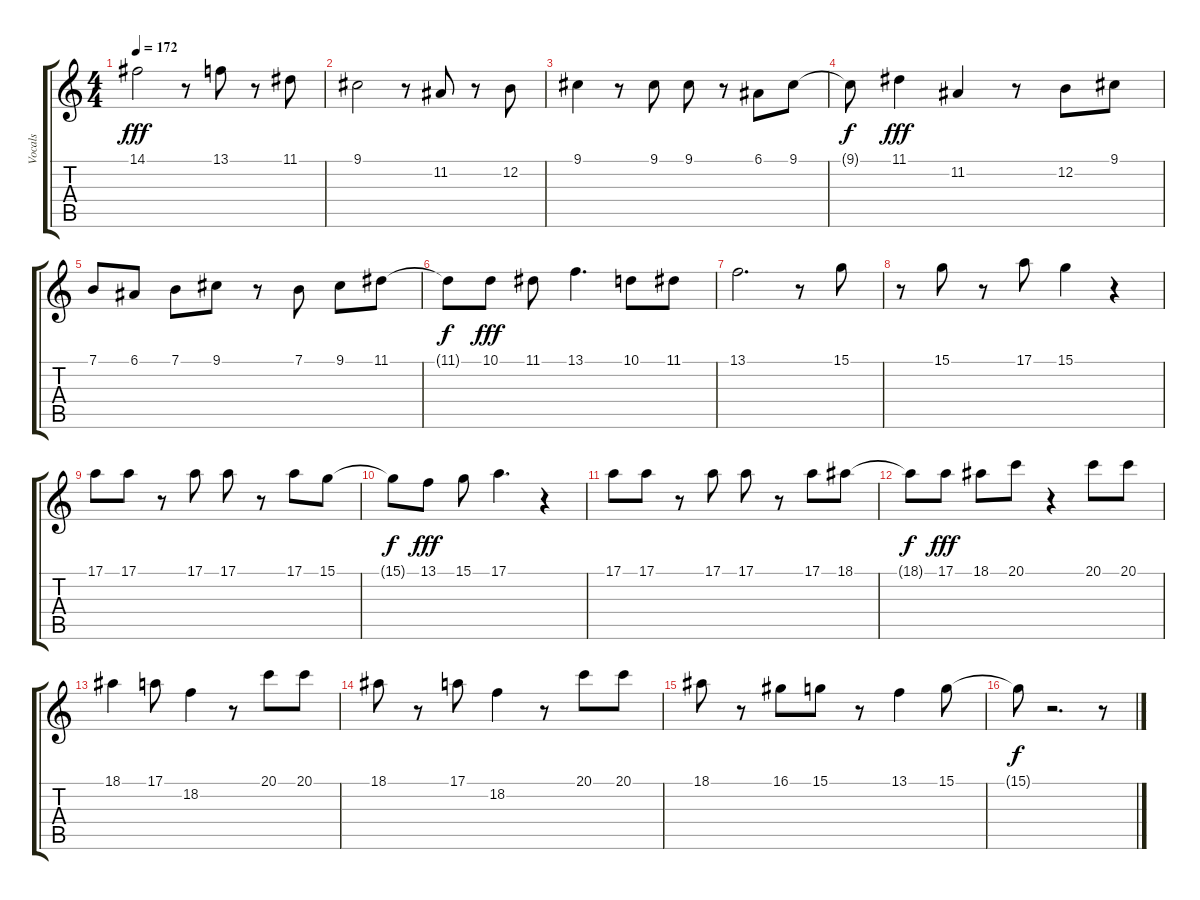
\track ("Vocals" "Vocals") {instrument lead1square}
\staff {score tabs}
\tuning (E4 B3 G3 D3 A2 E2) {hide}
\ts (4 4)
\tempo 172
\clef g2
\ks c
14.1.2{dy fff} r.8 13.1.8 r.8 11.1.8 |
9.1.2 r.8 11.2.8 r.8 12.2.8 |
9.1.4 r.8 9.1.8 9.1.8 r.8 6.1.8 9.1.8 |
9.1{t}.8{dy f} 11.1.4{dy fff} 11.2.4 r.8 12.2.8 9.1.8 |
7.1.8 6.1.8 7.1.8 9.1.8 r.8 7.1.8 9.1.8 11.1.8 |
11.1{t}.8{dy f} 10.1.8{dy fff} 11.1.8 13.1.4{d} 10.1.8 11.1.8 |
13.1.2{d} r.8 15.1.8 |
r.8 15.1.8 r.8 17.1.8 15.1.4 r.4 |
17.1.8 17.1.8 r.8 17.1.8 17.1.8 r.8 17.1.8 15.1.8 |
15.1{t}.8{dy f} 13.1.8{dy fff} 15.1.8 17.1.4{d} r.4 |
17.1.8 17.1.8 r.8 17.1.8 17.1.8 r.8 17.1.8 18.1.8 |
18.1{t}.8{dy f} 17.1.8{dy fff} 18.1.8 20.1.8 r.4 20.1.8 20.1.8 |
18.1.4 17.1.8 18.2.4 r.8 20.1.8 20.1.8 |
18.1.8 r.8 17.1.8 18.2.4 r.8 20.1.8 20.1.8 |
18.1.8 r.8 16.1.8 15.1.8 r.8 13.1.4 15.1.8 |
15.1{t}.8{dy f} r.2{d} r.8
